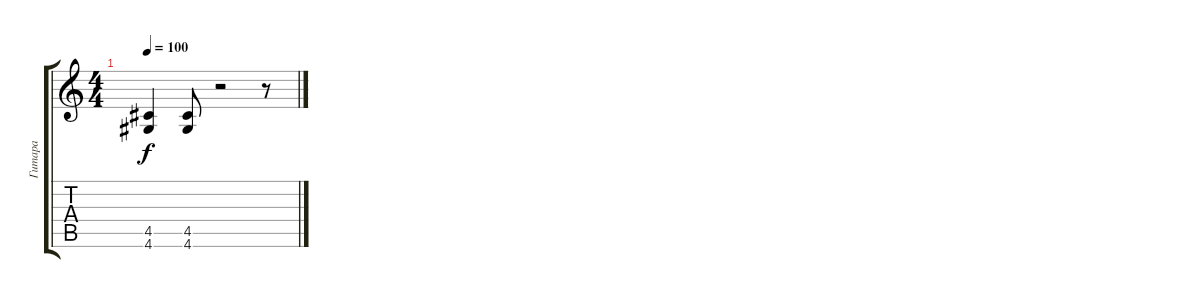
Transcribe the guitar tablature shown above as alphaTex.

\track ("Гитара" "Гитара") {instrument distortionguitar}
\staff {score tabs}
\tuning (E4 B3 G3 D3 A2 E2) {hide}
\ts (4 4)
\tempo 100
\clef g2
\ks c
(4.5 4.6).4{dy f} (4.5 4.6).8 r.2 r.8
